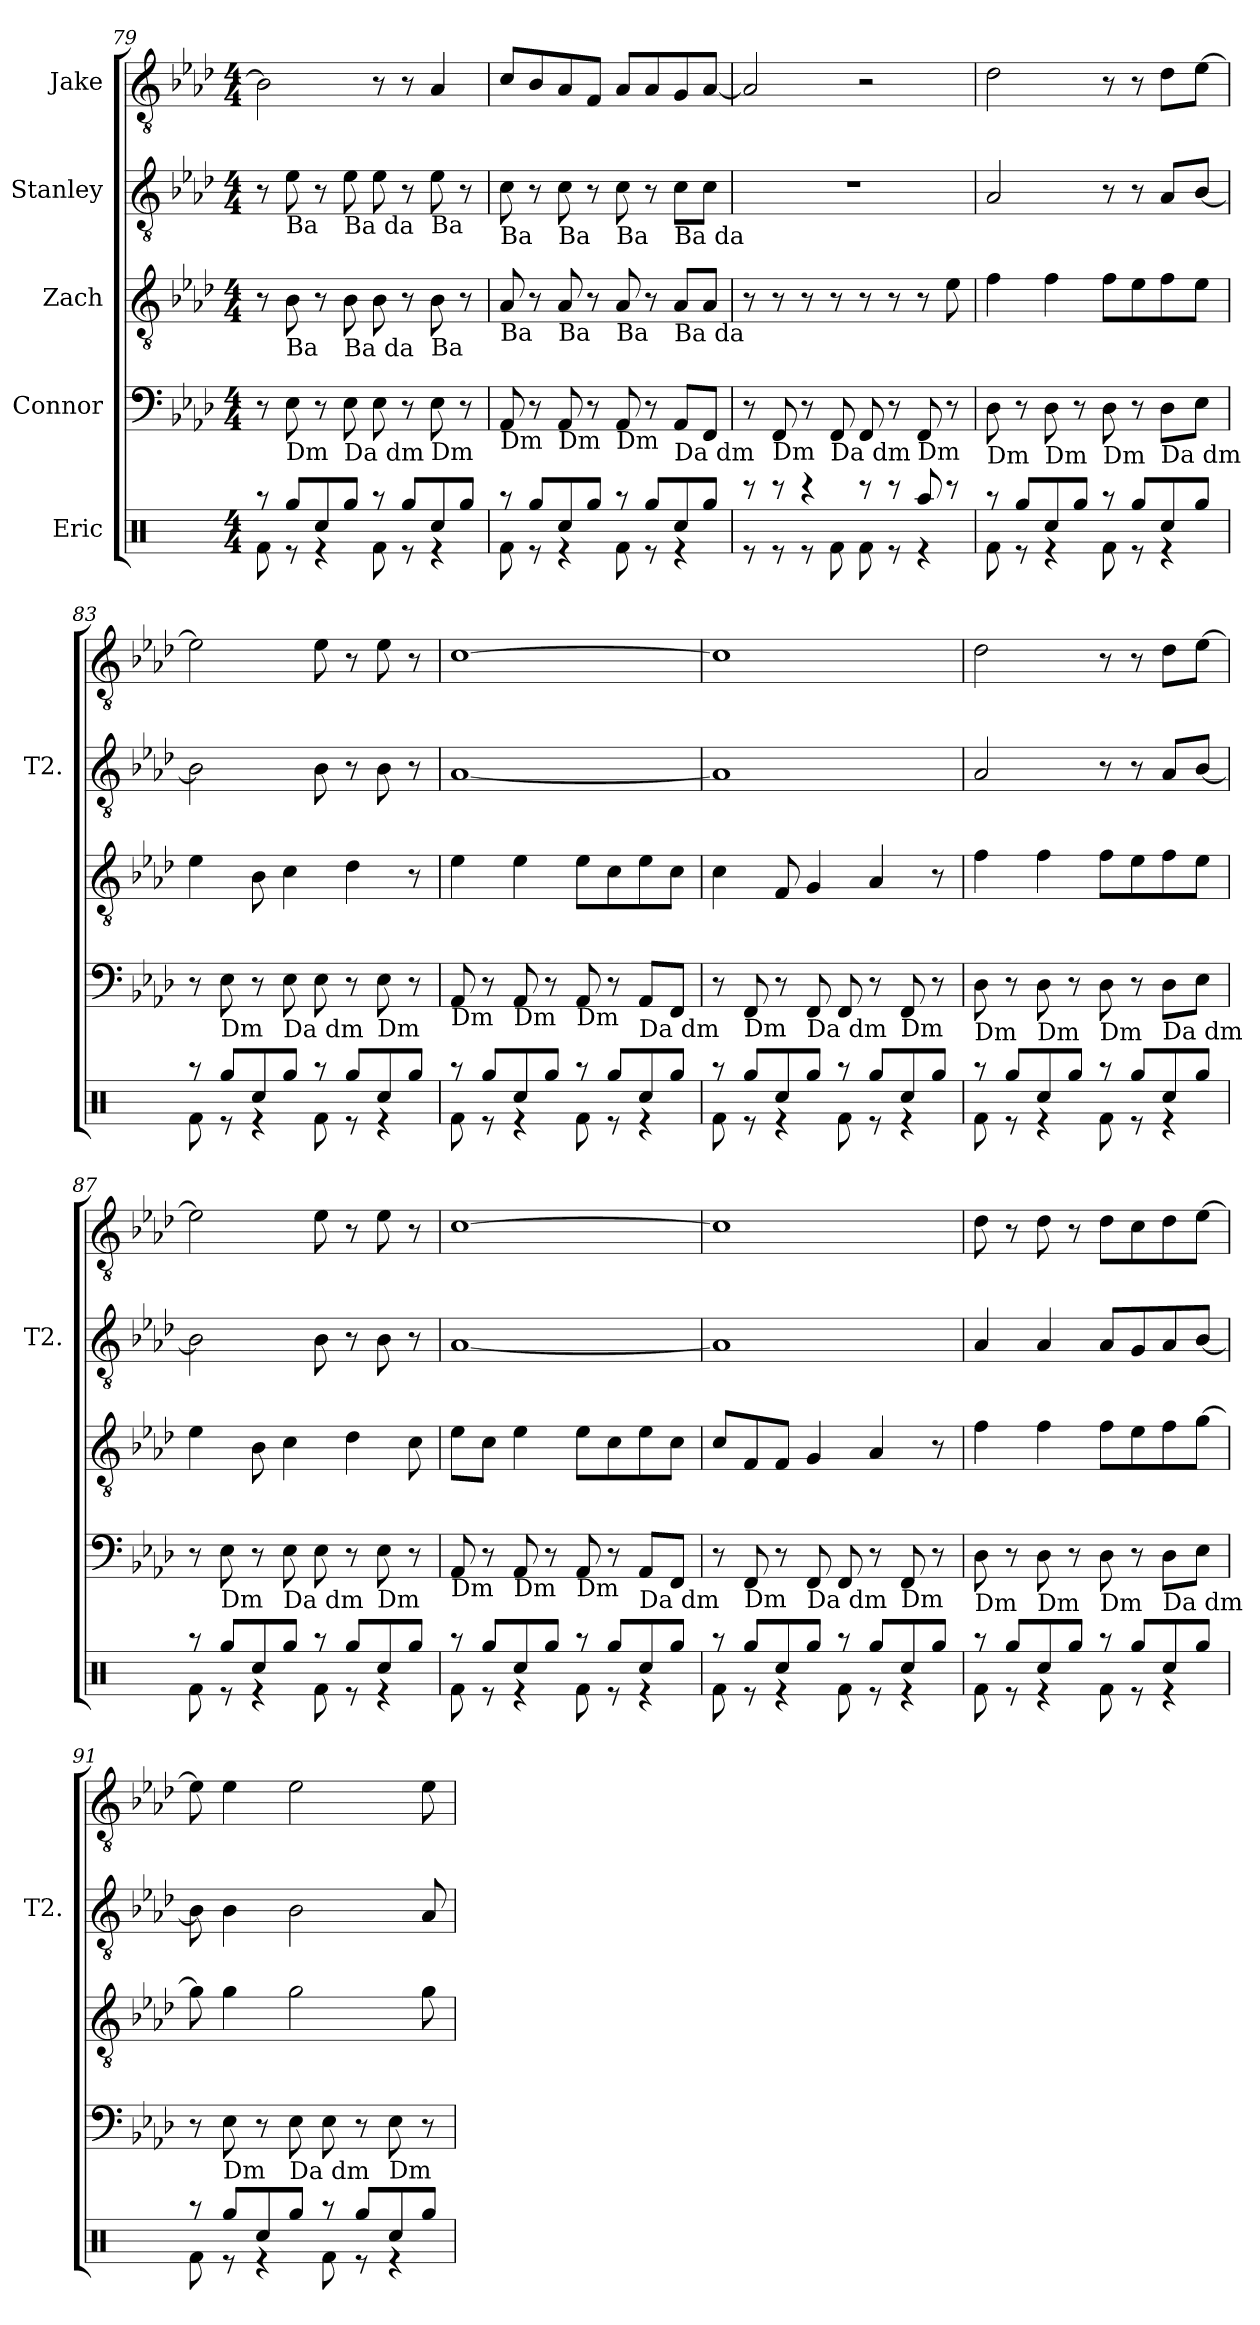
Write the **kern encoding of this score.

**kern	**kern	**kern	**kern	**kern
*part5	*part4	*part3	*part2	*part1
*staff5	*staff4	*staff3	*staff2	*staff1
*I"Eric	*I"Connor	*I"Zach	*I"Stanley	*I"Jake
*	*	*	*I'T2.	*
*clefX	*clefF4	*clefGv2	*clefGv2	*clefGv2
*k[]	*k[b-e-a-d-]	*k[b-e-a-d-]	*k[b-e-a-d-]	*k[b-e-a-d-]
*M4/4	*M4/4	*M4/4	*M4/4	*M4/4
=79	=79	=79	=79	=79
*^	*	*	*	*
8r	8Rf\	8r	8r	8r	2B-\]
!	!	!	!	!LO:TX:b:t=Ba	!
!	!	!	!LO:TX:b:t=Ba	!	!
!	!	!LO:TX:b:t=Dm	!	!	!
8Rgg/L	8r	8E-\	8B-\	8e-\	.
8Rcc/	4r	8r	8r	8r	.
!	!	!	!	!LO:TX:b:t=Ba da	!
!	!	!	!LO:TX:b:t=Ba da	!	!
!	!	!LO:TX:b:t=Da dm	!	!	!
8Rgg/J	.	8E-\	8B-\	8e-\	.
8r	8Rf\	8E-\	8B-\	8e-\	8r
8Rgg/L	8r	8r	8r	8r	8r
!	!	!	!	!LO:TX:b:t=Ba	!
!	!	!	!LO:TX:b:t=Ba	!	!
!	!	!LO:TX:b:t=Dm	!	!	!
8Rcc/	4r	8E-\	8B-\	8e-\	4A-/
8Rgg/J	.	8r	8r	8r	.
=80	=80	=80	=80	=80	=80
!	!	!	!	!LO:TX:b:t=Ba	!
!	!	!	!LO:TX:b:t=Ba	!	!
!	!	!LO:TX:b:t=Dm	!	!	!
8r	8Rf\	8AA-/	8A-/	8c\	8c/L
8Rgg/L	8r	8r	8r	8r	8B-/
!	!	!	!	!LO:TX:b:t=Ba	!
!	!	!	!LO:TX:b:t=Ba	!	!
!	!	!LO:TX:b:t=Dm	!	!	!
8Rcc/	4r	8AA-/	8A-/	8c\	8A-/
8Rgg/J	.	8r	8r	8r	8F/J
!	!	!	!	!LO:TX:b:t=Ba	!
!	!	!	!LO:TX:b:t=Ba	!	!
!	!	!LO:TX:b:t=Dm	!	!	!
8r	8Rf\	8AA-/	8A-/	8c\	8A-/L
8Rgg/L	8r	8r	8r	8r	8A-/
!	!	!	!	!LO:TX:b:t=Ba da	!
!	!	!	!LO:TX:b:t=Ba da	!	!
!	!	!LO:TX:b:t=Da dm	!	!	!
8Rcc/	4r	8AA-/L	8A-/L	8c\L	8G/
8Rgg/J	.	8FF/J	8A-/J	8c\J	[8A-/J
!!LO:PB:g=z
=81	=81	=81	=81	=81	=81
8r	8r	8r	8r	1r	2A-/]
!	!	!LO:TX:b:t=Dm	!	!	!
8r	8r	8FF/	8r	.	.
4r	8r	8r	8r	.	.
!	!	!LO:TX:b:t=Da dm	!	!	!
.	8Rf\	8FF/	8r	.	.
8r	8Rf\	8FF/	8r	.	2r
8r	8r	8r	8r	.	.
!	!	!LO:TX:b:t=Dm	!	!	!
8Raa/	4r	8FF/	8r	.	.
8r	.	8r	8e-\	.	.
=82	=82	=82	=82	=82	=82
!	!	!LO:TX:b:t=Dm	!	!	!
8r	8Rf\	8D-\	4f\	2A-/	2d-\
8Rgg/L	8r	8r	.	.	.
!	!	!LO:TX:b:t=Dm	!	!	!
8Rcc/	4r	8D-\	4f\	.	.
8Rgg/J	.	8r	.	.	.
!	!	!LO:TX:b:t=Dm	!	!	!
8r	8Rf\	8D-\	8f\L	8r	8r
8Rgg/L	8r	8r	8e-\	8r	8r
!	!	!LO:TX:b:t=Da dm	!	!	!
8Rcc/	4r	8D-\L	8f\	8A-/L	8d-\L
8Rgg/J	.	8E-\J	8e-\J	[8B-/J	[8e-\J
=83	=83	=83	=83	=83	=83
8r	8Rf\	8r	4e-\	2B-\]	2e-\]
!	!	!LO:TX:b:t=Dm	!	!	!
8Rgg/L	8r	8E-\	.	.	.
8Rcc/	4r	8r	8B-\	.	.
!	!	!LO:TX:b:t=Da dm	!	!	!
8Rgg/J	.	8E-\	4c\	.	.
8r	8Rf\	8E-\	.	8B-\	8e-\
8Rgg/L	8r	8r	4d-\	8r	8r
!	!	!LO:TX:b:t=Dm	!	!	!
8Rcc/	4r	8E-\	.	8B-\	8e-\
8Rgg/J	.	8r	8r	8r	8r
=84	=84	=84	=84	=84	=84
!	!	!LO:TX:b:t=Dm	!	!	!
8r	8Rf\	8AA-/	4e-\	[1A-	[1c
8Rgg/L	8r	8r	.	.	.
!	!	!LO:TX:b:t=Dm	!	!	!
8Rcc/	4r	8AA-/	4e-\	.	.
8Rgg/J	.	8r	.	.	.
!	!	!LO:TX:b:t=Dm	!	!	!
8r	8Rf\	8AA-/	8e-\L	.	.
8Rgg/L	8r	8r	8c\	.	.
!	!	!LO:TX:b:t=Da dm	!	!	!
8Rcc/	4r	8AA-/L	8e-\	.	.
8Rgg/J	.	8FF/J	8c\J	.	.
!!LO:LB:g=z
=85	=85	=85	=85	=85	=85
8r	8Rf\	8r	4c\	1A-]	1c]
!	!	!LO:TX:b:t=Dm	!	!	!
8Rgg/L	8r	8FF/	.	.	.
8Rcc/	4r	8r	8F/	.	.
!	!	!LO:TX:b:t=Da dm	!	!	!
8Rgg/J	.	8FF/	4G/	.	.
8r	8Rf\	8FF/	.	.	.
8Rgg/L	8r	8r	4A-/	.	.
!	!	!LO:TX:b:t=Dm	!	!	!
8Rcc/	4r	8FF/	.	.	.
8Rgg/J	.	8r	8r	.	.
=86	=86	=86	=86	=86	=86
!	!	!LO:TX:b:t=Dm	!	!	!
8r	8Rf\	8D-\	4f\	2A-/	2d-\
8Rgg/L	8r	8r	.	.	.
!	!	!LO:TX:b:t=Dm	!	!	!
8Rcc/	4r	8D-\	4f\	.	.
8Rgg/J	.	8r	.	.	.
!	!	!LO:TX:b:t=Dm	!	!	!
8r	8Rf\	8D-\	8f\L	8r	8r
8Rgg/L	8r	8r	8e-\	8r	8r
!	!	!LO:TX:b:t=Da dm	!	!	!
8Rcc/	4r	8D-\L	8f\	8A-/L	8d-\L
8Rgg/J	.	8E-\J	8e-\J	[8B-/J	[8e-\J
=87	=87	=87	=87	=87	=87
8r	8Rf\	8r	4e-\	2B-\]	2e-\]
!	!	!LO:TX:b:t=Dm	!	!	!
8Rgg/L	8r	8E-\	.	.	.
8Rcc/	4r	8r	8B-\	.	.
!	!	!LO:TX:b:t=Da dm	!	!	!
8Rgg/J	.	8E-\	4c\	.	.
8r	8Rf\	8E-\	.	8B-\	8e-\
8Rgg/L	8r	8r	4d-\	8r	8r
!	!	!LO:TX:b:t=Dm	!	!	!
8Rcc/	4r	8E-\	.	8B-\	8e-\
8Rgg/J	.	8r	8c\	8r	8r
=88	=88	=88	=88	=88	=88
!	!	!LO:TX:b:t=Dm	!	!	!
8r	8Rf\	8AA-/	8e-\L	[1A-	[1c
8Rgg/L	8r	8r	8c\J	.	.
!	!	!LO:TX:b:t=Dm	!	!	!
8Rcc/	4r	8AA-/	4e-\	.	.
8Rgg/J	.	8r	.	.	.
!	!	!LO:TX:b:t=Dm	!	!	!
8r	8Rf\	8AA-/	8e-\L	.	.
8Rgg/L	8r	8r	8c\	.	.
!	!	!LO:TX:b:t=Da dm	!	!	!
8Rcc/	4r	8AA-/L	8e-\	.	.
8Rgg/J	.	8FF/J	8c\J	.	.
!!LO:PB:g=z
=89	=89	=89	=89	=89	=89
8r	8Rf\	8r	8c/L	1A-]	1c]
!	!	!LO:TX:b:t=Dm	!	!	!
8Rgg/L	8r	8FF/	8F/	.	.
8Rcc/	4r	8r	8F/J	.	.
!	!	!LO:TX:b:t=Da dm	!	!	!
8Rgg/J	.	8FF/	4G/	.	.
8r	8Rf\	8FF/	.	.	.
8Rgg/L	8r	8r	4A-/	.	.
!	!	!LO:TX:b:t=Dm	!	!	!
8Rcc/	4r	8FF/	.	.	.
8Rgg/J	.	8r	8r	.	.
=90	=90	=90	=90	=90	=90
!	!	!LO:TX:b:t=Dm	!	!	!
8r	8Rf\	8D-\	4f\	4A-/	8d-\
8Rgg/L	8r	8r	.	.	8r
!	!	!LO:TX:b:t=Dm	!	!	!
8Rcc/	4r	8D-\	4f\	4A-/	8d-\
8Rgg/J	.	8r	.	.	8r
!	!	!LO:TX:b:t=Dm	!	!	!
8r	8Rf\	8D-\	8f\L	8A-/L	8d-\L
8Rgg/L	8r	8r	8e-\	8G/	8c\
!	!	!LO:TX:b:t=Da dm	!	!	!
8Rcc/	4r	8D-\L	8f\	8A-/	8d-\
8Rgg/J	.	8E-\J	[8g\J	[8B-/J	[8e-\J
=91	=91	=91	=91	=91	=91
8r	8Rf\	8r	8g\]	8B-\]	8e-\]
!	!	!LO:TX:b:t=Dm	!	!	!
8Rgg/L	8r	8E-\	4g\	4B-\	4e-\
8Rcc/	4r	8r	.	.	.
!	!	!LO:TX:b:t=Da dm	!	!	!
8Rgg/J	.	8E-\	2g\	2B-\	2e-\
8r	8Rf\	8E-\	.	.	.
8Rgg/L	8r	8r	.	.	.
!	!	!LO:TX:b:t=Dm	!	!	!
8Rcc/	4r	8E-\	.	.	.
8Rgg/J	.	8r	8g\	8A-/	8e-\
*v	*v	*	*	*	*
=	=	=	=	=
*-	*-	*-	*-	*-
